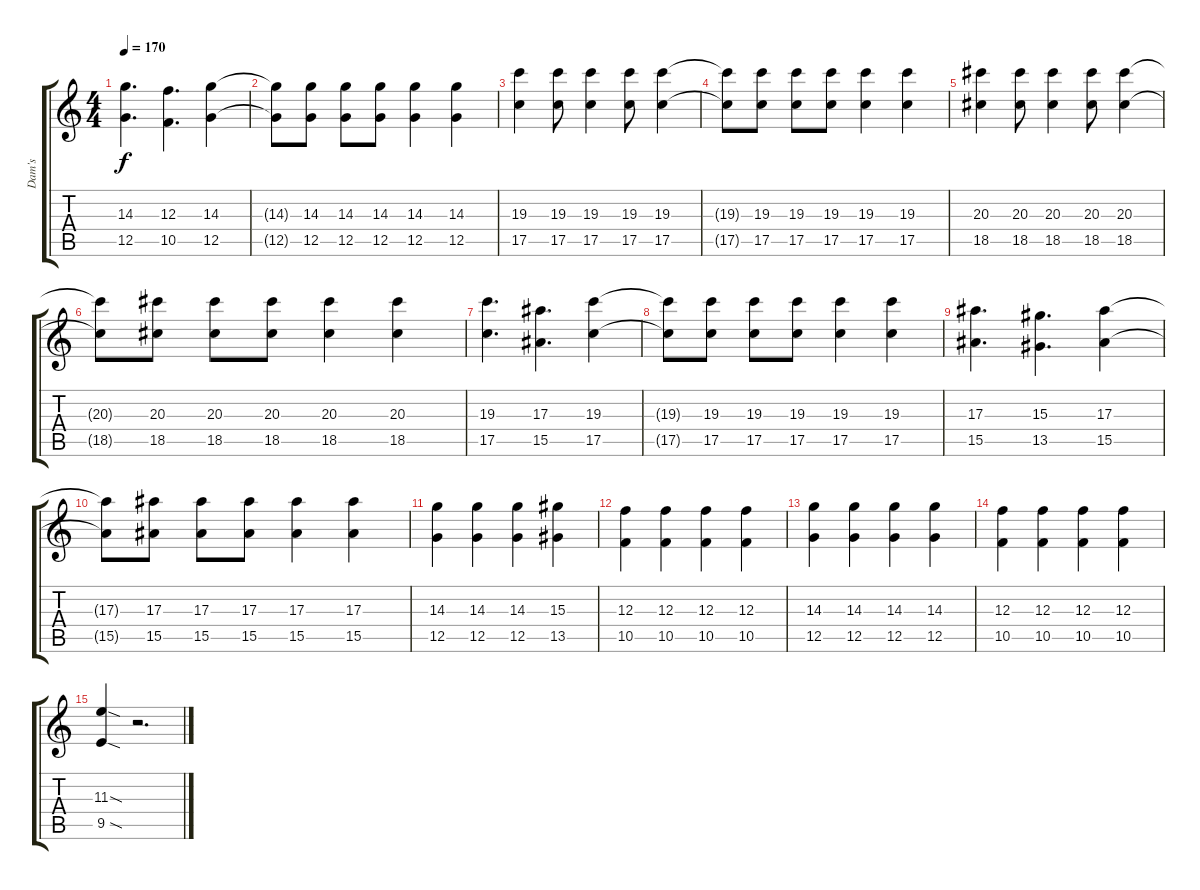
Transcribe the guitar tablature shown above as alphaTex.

\track ("Dam's" "Dam's") {instrument distortionguitar}
\staff {score tabs}
\tuning (D4 A3 F3 C3 G2 C2) {hide}
\ts (4 4)
\tempo 170
\clef g2
\ks c
(14.3 12.5).4{d dy f} (12.3 10.5).4{d} (14.3 12.5).4 |
(14.3{t} 12.5{t}).8 (14.3 12.5).8 (14.3 12.5).8 (14.3 12.5).8 (14.3 12.5).4 (14.3 12.5).4 |
(19.3 17.5).4 (19.3 17.5).8 (19.3 17.5).4 (19.3 17.5).8 (19.3 17.5).4 |
(19.3{t} 17.5{t}).8 (19.3 17.5).8 (19.3 17.5).8 (19.3 17.5).8 (19.3 17.5).4 (19.3 17.5).4 |
(20.3 18.5).4 (20.3 18.5).8 (20.3 18.5).4 (20.3 18.5).8 (20.3 18.5).4 |
(20.3{t} 18.5{t}).8 (20.3 18.5).8 (20.3 18.5).8 (20.3 18.5).8 (20.3 18.5).4 (20.3 18.5).4 |
(19.3 17.5).4{d} (17.3 15.5).4{d} (19.3 17.5).4 |
(19.3{t} 17.5{t}).8 (19.3 17.5).8 (19.3 17.5).8 (19.3 17.5).8 (19.3 17.5).4 (19.3 17.5).4 |
(17.3 15.5).4{d} (15.3 13.5).4{d} (17.3 15.5).4 |
(17.3{t} 15.5{t}).8 (17.3 15.5).8 (17.3 15.5).8 (17.3 15.5).8 (17.3 15.5).4 (17.3 15.5).4 |
(14.3 12.5).4 (14.3 12.5).4 (14.3 12.5).4 (15.3 13.5).4 |
(12.3 10.5).4 (12.3 10.5).4 (12.3 10.5).4 (12.3 10.5).4 |
(14.3 12.5).4 (14.3 12.5).4 (14.3 12.5).4 (14.3 12.5).4 |
(12.3 10.5).4 (12.3 10.5).4 (12.3 10.5).4 (12.3 10.5).4 |
(11.3{sod} 9.5{sod}).4 r.2{d}
